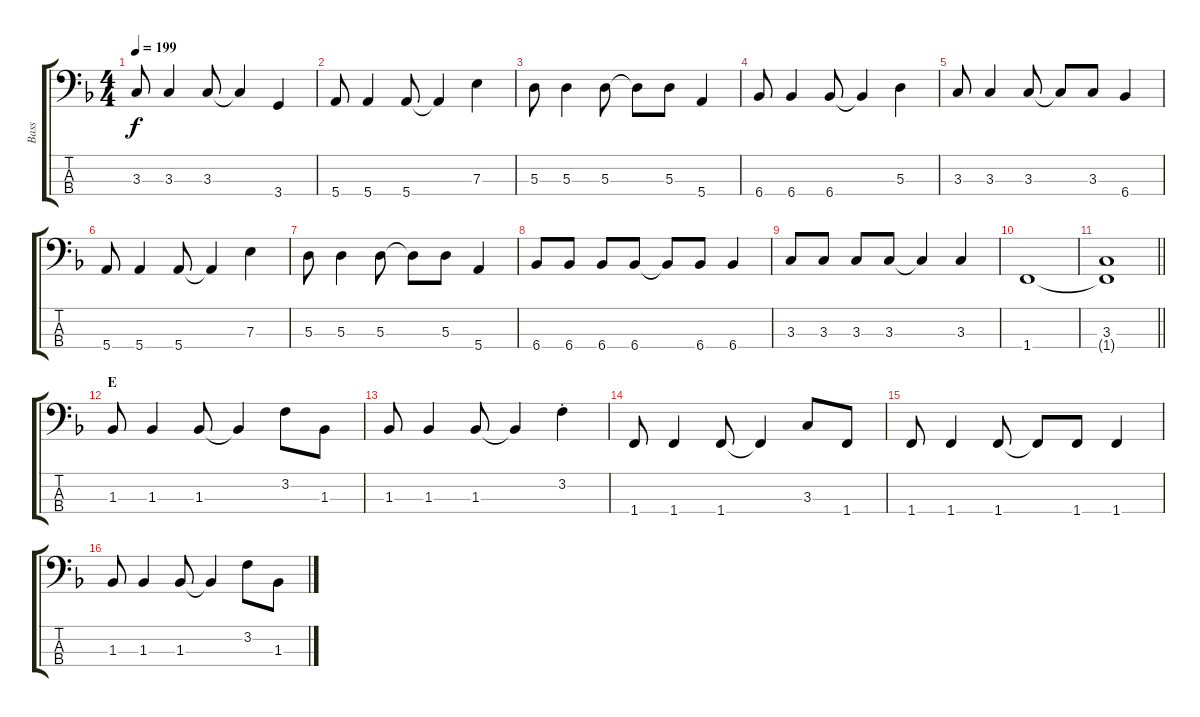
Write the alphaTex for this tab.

\track ("Bass" "Bass") {instrument electricbasspick}
\staff {score tabs}
\tuning (G2 D2 A1 E1) {hide}
\ts (4 4)
\tempo 199
\clef f4
\ks f
3.3.8{dy f} 3.3.4 3.3.8 3.3{t}.4 3.4.4 |
5.4.8 5.4.4 5.4.8 5.4{t}.4 7.3.4 |
5.3.8 5.3.4 5.3.8 5.3{t}.8 5.3.8 5.4.4 |
6.4.8 6.4.4 6.4.8 6.4{t}.4 5.3.4 |
3.3.8 3.3.4 3.3.8 3.3{t}.8 3.3.8 6.4.4 |
5.4.8 5.4.4 5.4.8 5.4{t}.4 7.3.4 |
5.3.8 5.3.4 5.3.8 5.3{t}.8 5.3.8 5.4.4 |
6.4.8 6.4.8 6.4.8 6.4.8 6.4{t}.8 6.4.8 6.4.4 |
3.3.8 3.3.8 3.3.8 3.3.8 3.3{t}.4 3.3.4 |
1.4.1 |
\barLineRight lightlight
(3.3 1.4{t}).1 |
\section ("" "E")
1.3.8 1.3.4 1.3.8 1.3{t}.4 3.2.8 1.3.8 |
1.3.8 1.3.4 1.3.8 1.3{t}.4 3.2{st}.4 |
1.4.8 1.4.4 1.4.8 1.4{t}.4 3.3.8 1.4.8 |
1.4.8 1.4.4 1.4.8 1.4{t}.8 1.4.8 1.4.4 |
1.3.8 1.3.4 1.3.8 1.3{t}.4 3.2.8 1.3.8
